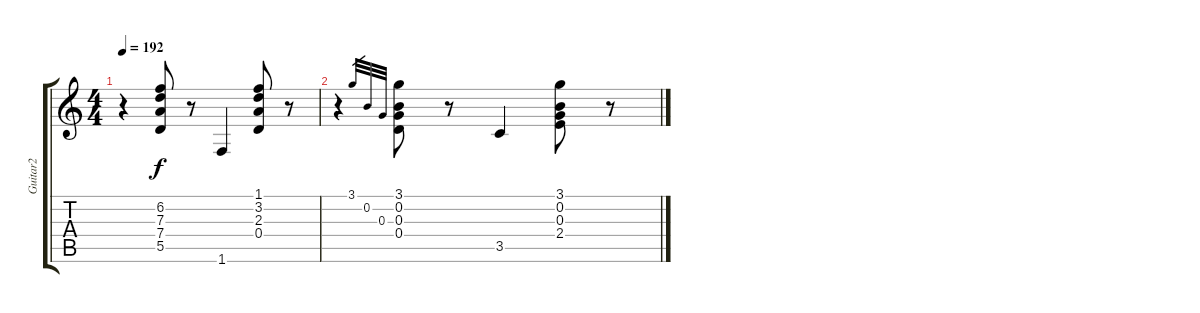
\track ("Guitar2" "Guitar2") {instrument acousticguitarsteel}
\staff {score tabs}
\tuning (E4 B3 G3 D3 A2 E2) {hide}
\ts (4 4)
\tempo 192
\clef g2
\ks c
r.4{dy f} (6.2 7.3 7.4 5.5).8 r.8 1.6.4 (1.1 3.2 2.3 0.4).8 r.8 |
r.4 3.1.32{gr} 0.2.32{gr} 0.3.32{gr} (3.1 0.2 0.3 0.4).8 r.8 3.5.4 (3.1 0.2 0.3 2.4).8 r.8
